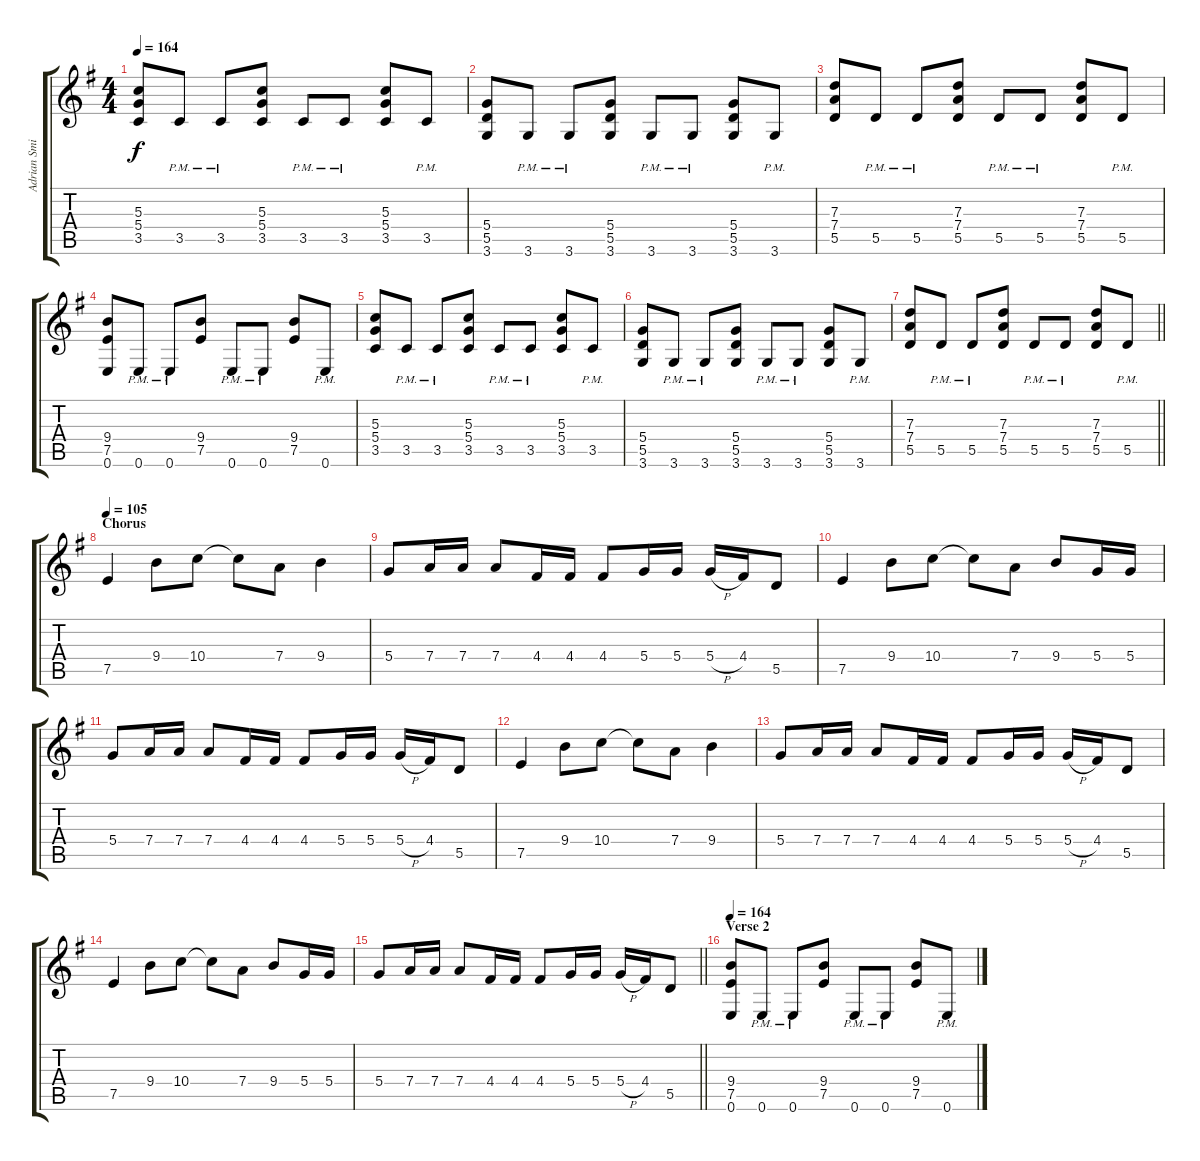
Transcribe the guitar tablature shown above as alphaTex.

\track ("Adrian Smith" "Adrian Smi") {instrument electricguitarclean}
\staff {score tabs}
\tuning (E4 B3 G3 D3 A2 E2) {hide}
\ts (4 4)
\tempo 164
\clef g2
\ks eminor
(5.3 5.4 3.5).8{dy f} 3.5{pm}.8 3.5{pm}.8 (5.3 5.4 3.5).8 3.5{pm}.8 3.5{pm}.8 (5.3 5.4 3.5).8 3.5{pm}.8 |
(5.4 5.5 3.6).8 3.6{pm}.8 3.6{pm}.8 (5.4 5.5 3.6).8 3.6{pm}.8 3.6{pm}.8 (5.4 5.5 3.6).8 3.6{pm}.8 |
(7.3 7.4 5.5).8 5.5{pm}.8 5.5{pm}.8 (7.3 7.4 5.5).8 5.5{pm}.8 5.5{pm}.8 (7.3 7.4 5.5).8 5.5{pm}.8 |
(9.4 7.5 0.6).8 0.6{pm}.8 0.6{pm}.8 (9.4 7.5).8 0.6{pm}.8 0.6{pm}.8 (9.4 7.5).8 0.6{pm}.8 |
(5.3 5.4 3.5).8 3.5{pm}.8 3.5{pm}.8 (5.3 5.4 3.5).8 3.5{pm}.8 3.5{pm}.8 (5.3 5.4 3.5).8 3.5{pm}.8 |
(5.4 5.5 3.6).8 3.6{pm}.8 3.6{pm}.8 (5.4 5.5 3.6).8 3.6{pm}.8 3.6{pm}.8 (5.4 5.5 3.6).8 3.6{pm}.8 |
\barLineRight lightlight
(7.3 7.4 5.5).8 5.5{pm}.8 5.5{pm}.8 (7.3 7.4 5.5).8 5.5{pm}.8 5.5{pm}.8 (7.3 7.4 5.5).8 5.5{pm}.8 |
\section ("" "Chorus")
\tempo 105
7.5.4 9.4.8 10.4.8 10.4{t}.8 7.4.8 9.4.4 |
5.4.8 7.4.16 7.4.16 7.4.8 4.4.16 4.4.16 4.4.8 5.4.16 5.4.16 5.4{h}.16 4.4.16 5.5.8 |
7.5.4 9.4.8 10.4.8 10.4{t}.8 7.4.8 9.4.8 5.4.16 5.4.16 |
5.4.8 7.4.16 7.4.16 7.4.8 4.4.16 4.4.16 4.4.8 5.4.16 5.4.16 5.4{h}.16 4.4.16 5.5.8 |
7.5.4 9.4.8 10.4.8 10.4{t}.8 7.4.8 9.4.4 |
5.4.8 7.4.16 7.4.16 7.4.8 4.4.16 4.4.16 4.4.8 5.4.16 5.4.16 5.4{h}.16 4.4.16 5.5.8 |
7.5.4 9.4.8 10.4.8 10.4{t}.8 7.4.8 9.4.8 5.4.16 5.4.16 |
\barLineRight lightlight
5.4.8 7.4.16 7.4.16 7.4.8 4.4.16 4.4.16 4.4.8 5.4.16 5.4.16 5.4{h}.16 4.4.16 5.5.8 |
\section ("" "Verse 2")
\tempo 164
(9.4 7.5 0.6).8 0.6{pm}.8 0.6{pm}.8 (9.4 7.5).8 0.6{pm}.8 0.6{pm}.8 (9.4 7.5).8 0.6{pm}.8
